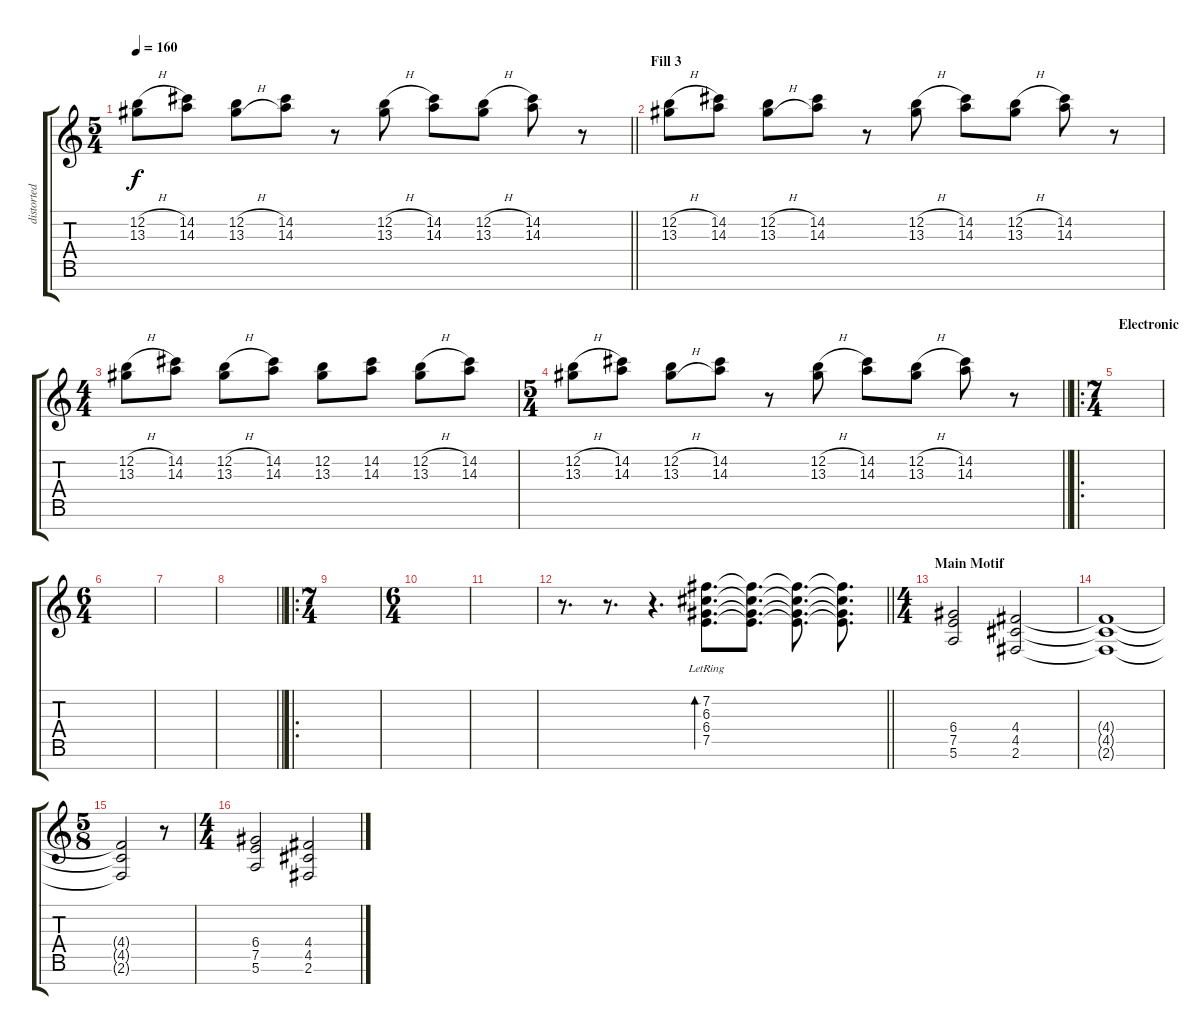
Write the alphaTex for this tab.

\track ("distorted guitar 1" "distorted ") {instrument distortionguitar}
\staff {score tabs}
\tuning (E4 B3 G3 D3 A2 E2 B1) {hide}
\ts (5 4)
\tempo 160
\clef g2
\barLineRight lightlight
\ks c
(12.2{h} 13.3).8{dy f} (14.2 14.3).8 (12.2{h} 13.3{h}).8 (14.2 14.3).8 r.8 (12.2{h} 13.3).8 (14.2 14.3).8 (12.2{h} 13.3).8 (14.2 14.3).8 r.8 |
\section ("" "Fill 3")
(12.2{h} 13.3).8{volume 8} (14.2 14.3).8 (12.2{h} 13.3{h}).8 (14.2 14.3).8 r.8 (12.2{h} 13.3).8 (14.2 14.3).8 (12.2{h} 13.3).8 (14.2 14.3).8 r.8 |
\ts (4 4)
(12.2{h} 13.3).8 (14.2 14.3).8 (12.2{h} 13.3).8 (14.2 14.3).8 (12.2 13.3).8 (14.2 14.3).8 (12.2{h} 13.3).8 (14.2 14.3).8 |
\ts (5 4)
\barLineRight lightlight
(12.2{h} 13.3).8 (14.2 14.3).8 (12.2{h} 13.3{h}).8 (14.2 14.3).8 r.8 (12.2{h} 13.3).8 (14.2 14.3).8 (12.2{h} 13.3).8 (14.2 14.3).8 r.8 |
\ro
\ts (7 4)
\section ("" "Electronic")
|
\ts (6 4)
|
|
\barLineRight lightlight
|
\ro
\ts (7 4)
|
\ts (6 4)
|
|
\barLineRight lightlight
r.8{d volume 0} r.8{d} r.4{d} (7.2{lr} 6.3{lr} 6.4{lr} 7.5{lr}).8{d bd 240 volume 12} (7.2{t} 6.3{t} 6.4{t} 7.5{t}).8{d} (7.2{t} 6.3{t} 6.4{t} 7.5{t}).8{d} (7.2{t} 6.3{t} 6.4{t} 7.5{t}).8{d} |
\ts (4 4)
\section ("" "Main Motif")
(6.4 7.5 5.6).2 (4.4 4.5 2.6).2 |
(4.4{t} 4.5{t} 2.6{t}).1 |
\ts (5 8)
(4.4{t} 4.5{t} 2.6{t}).2 r.8 |
\ts (4 4)
(6.4 7.5 5.6).2 (4.4 4.5 2.6).2
